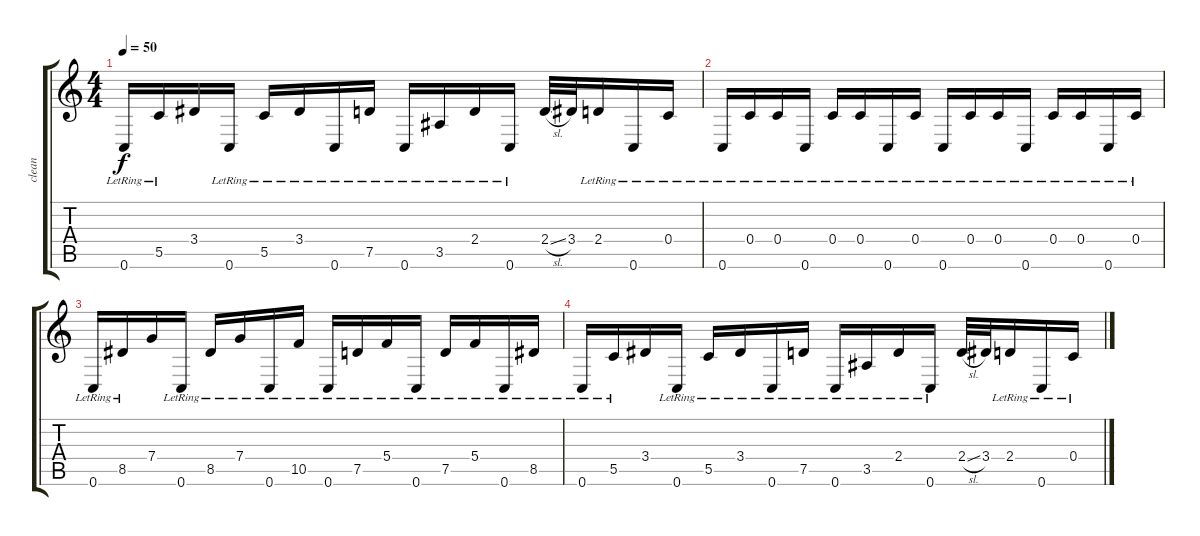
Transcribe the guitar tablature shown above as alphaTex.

\track ("clean" "clean") {instrument electricguitarclean}
\staff {score tabs}
\tuning (D4 A3 F3 C3 G2 C2) {hide}
\ts (4 4)
\tempo 50
\clef g2
\ks c
0.6{lr}.16{dy f} 5.5{lr}.16 3.4.16 0.6{lr}.16 5.5{lr}.16 3.4{lr}.16 0.6{lr}.16 7.5{lr}.16 0.6{lr}.16 3.5{lr}.16 2.4{lr}.16 0.6{lr}.16 2.4{sl}.32 3.4.32 2.4{lr}.16 0.6{lr}.16 0.4{lr}.16 |
0.6{lr}.16{volume 7} 0.4{lr}.16 0.4{lr}.16 0.6{lr}.16 0.4{lr}.16 0.4{lr}.16 0.6{lr}.16 0.4{lr}.16 0.6{lr}.16 0.4{lr}.16 0.4{lr}.16 0.6{lr}.16 0.4{lr}.16 0.4{lr}.16 0.6{lr}.16 0.4{lr}.16 |
0.6{lr}.16 8.5{lr}.16 7.4.16 0.6{lr}.16 8.5{lr}.16 7.4{lr}.16 0.6{lr}.16 10.5{lr}.16 0.6{lr}.16 7.5{lr}.16 5.4{lr}.16 0.6{lr}.16 7.5{lr}.16 5.4{lr}.16 0.6{lr}.16 8.5{lr}.16 |
0.6{lr}.16{volume 0} 5.5{lr}.16 3.4.16 0.6{lr}.16 5.5{lr}.16 3.4{lr}.16 0.6{lr}.16 7.5{lr}.16 0.6{lr}.16 3.5{lr}.16 2.4{lr}.16 0.6{lr}.16 2.4{sl}.32 3.4.32 2.4{lr}.16 0.6{lr}.16 0.4{lr}.16
